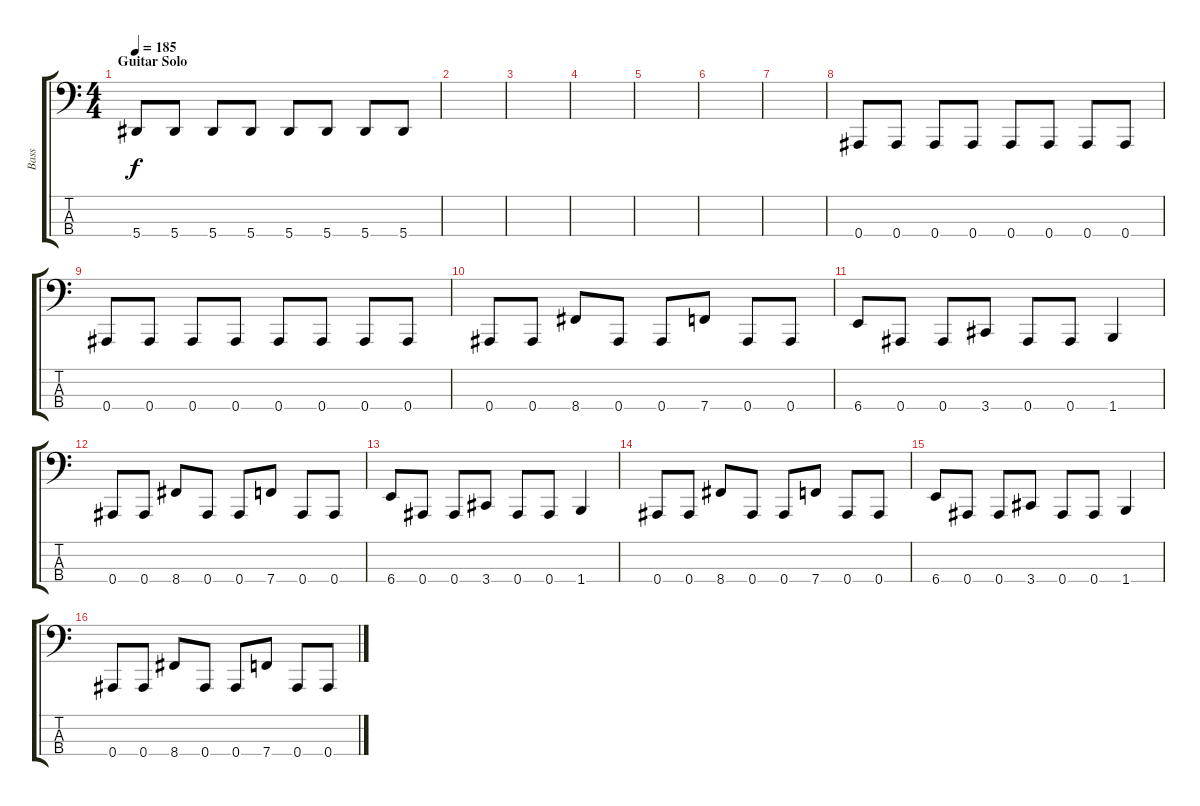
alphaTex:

\track ("Bass" "Bass") {instrument electricbassfinger}
\staff {score tabs}
\tuning (Eb2 Bb1 F1 Bb0) {hide}
\ts (4 4)
\section ("" "Guitar Solo")
\tempo 185
\clef f4
\ks c
5.4.8{dy f} 5.4.8 5.4.8 5.4.8 5.4.8 5.4.8 5.4.8 5.4.8 |
|
|
|
|
|
|
0.4.8 0.4.8 0.4.8 0.4.8 0.4.8 0.4.8 0.4.8 0.4.8 |
0.4.8 0.4.8 0.4.8 0.4.8 0.4.8 0.4.8 0.4.8 0.4.8 |
0.4.8 0.4.8 8.4.8 0.4.8 0.4.8 7.4.8 0.4.8 0.4.8 |
6.4.8 0.4.8 0.4.8 3.4.8 0.4.8 0.4.8 1.4.4 |
0.4.8 0.4.8 8.4.8 0.4.8 0.4.8 7.4.8 0.4.8 0.4.8 |
6.4.8 0.4.8 0.4.8 3.4.8 0.4.8 0.4.8 1.4.4 |
0.4.8 0.4.8 8.4.8 0.4.8 0.4.8 7.4.8 0.4.8 0.4.8 |
6.4.8 0.4.8 0.4.8 3.4.8 0.4.8 0.4.8 1.4.4 |
0.4.8 0.4.8 8.4.8 0.4.8 0.4.8 7.4.8 0.4.8 0.4.8
